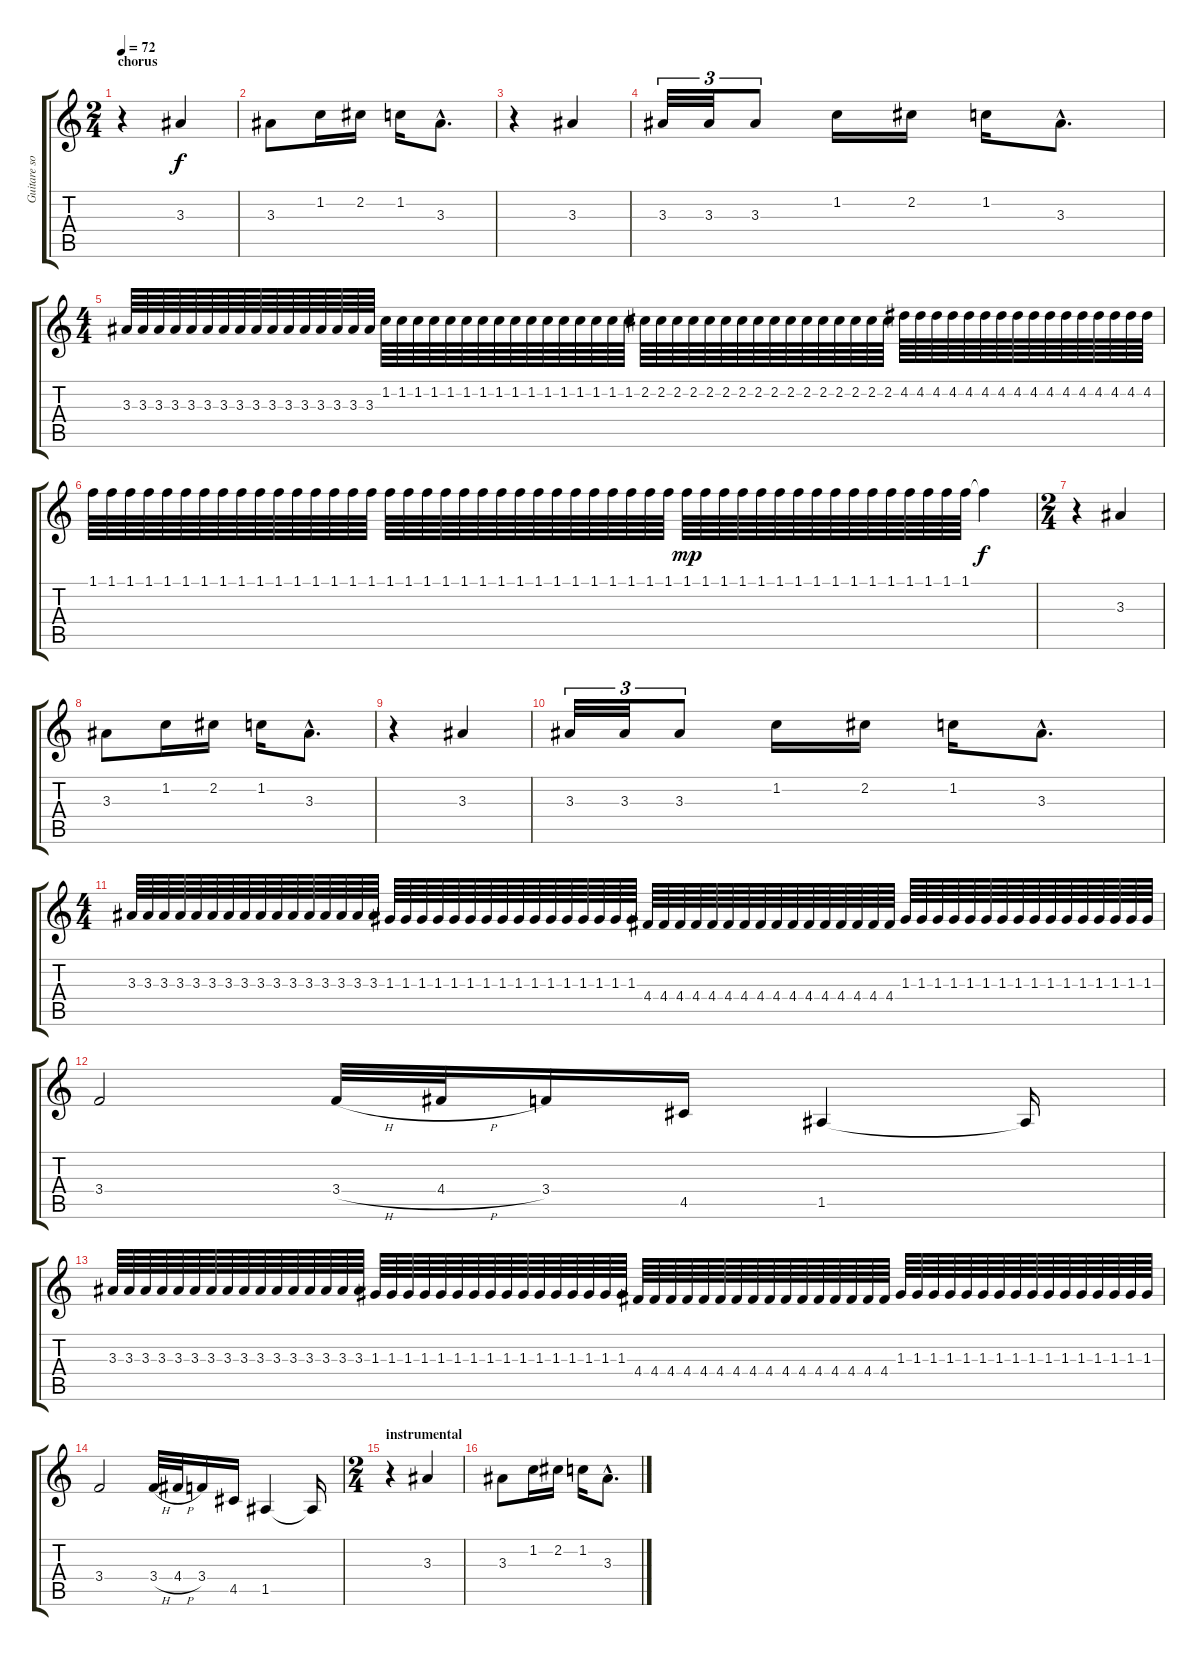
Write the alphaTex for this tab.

\track ("Guitare solo 2" "Guitare so") {instrument acousticguitarnylon}
\staff {score tabs}
\tuning (E4 B3 G3 D3 A2 E2) {hide}
\ts (2 4)
\section ("" "chorus")
\tempo 72
\clef g2
\ks c
r.4{dy f} 3.3.4 |
3.3.8 1.2.16 2.2.16 1.2.16 3.3{hac}.8{d} |
r.4 3.3.4 |
3.3.32{tu (3 2)} 3.3.32{tu (3 2)} 3.3.8{tu (3 2)} 1.2.16 2.2.16 1.2.16 3.3{hac}.8{d} |
\ts (4 4)
3.3.64 3.3.64 3.3.64 3.3.64 3.3.64 3.3.64 3.3.64 3.3.64 3.3.64 3.3.64 3.3.64 3.3.64 3.3.64 3.3.64 3.3.64 3.3.64 1.2.64 1.2.64 1.2.64 1.2.64 1.2.64 1.2.64 1.2.64 1.2.64 1.2.64 1.2.64 1.2.64 1.2.64 1.2.64 1.2.64 1.2.64 1.2.64 2.2.64 2.2.64 2.2.64 2.2.64 2.2.64 2.2.64 2.2.64 2.2.64 2.2.64 2.2.64 2.2.64 2.2.64 2.2.64 2.2.64 2.2.64 2.2.64 4.2.64 4.2.64 4.2.64 4.2.64 4.2.64 4.2.64 4.2.64 4.2.64 4.2.64 4.2.64 4.2.64 4.2.64 4.2.64 4.2.64 4.2.64 4.2.64 |
1.1.64 1.1.64 1.1.64 1.1.64 1.1.64 1.1.64 1.1.64 1.1.64 1.1.64 1.1.64 1.1.64 1.1.64 1.1.64 1.1.64 1.1.64 1.1.64 1.1.64 1.1.64 1.1.64 1.1.64 1.1.64 1.1.64 1.1.64 1.1.64 1.1.64 1.1.64 1.1.64 1.1.64 1.1.64 1.1.64 1.1.64 1.1.64 1.1.64{dy mp} 1.1.64 1.1.64 1.1.64 1.1.64 1.1.64 1.1.64 1.1.64 1.1.64 1.1.64 1.1.64 1.1.64 1.1.64 1.1.64 1.1.64 1.1.64 1.1{t}.4{dy f} |
\ts (2 4)
r.4 3.3.4 |
3.3.8 1.2.16 2.2.16 1.2.16 3.3{hac}.8{d} |
r.4 3.3.4 |
3.3.32{tu (3 2)} 3.3.32{tu (3 2)} 3.3.8{tu (3 2)} 1.2.16 2.2.16 1.2.16 3.3{hac}.8{d} |
\ts (4 4)
3.3.64 3.3.64 3.3.64 3.3.64 3.3.64 3.3.64 3.3.64 3.3.64 3.3.64 3.3.64 3.3.64 3.3.64 3.3.64 3.3.64 3.3.64 3.3.64 1.3.64 1.3.64 1.3.64 1.3.64 1.3.64 1.3.64 1.3.64 1.3.64 1.3.64 1.3.64 1.3.64 1.3.64 1.3.64 1.3.64 1.3.64 1.3.64 4.4.64 4.4.64 4.4.64 4.4.64 4.4.64 4.4.64 4.4.64 4.4.64 4.4.64 4.4.64 4.4.64 4.4.64 4.4.64 4.4.64 4.4.64 4.4.64 1.3.64 1.3.64 1.3.64 1.3.64 1.3.64 1.3.64 1.3.64 1.3.64 1.3.64 1.3.64 1.3.64 1.3.64 1.3.64 1.3.64 1.3.64 1.3.64 |
3.4.2 3.4{h}.32 4.4{h}.32 3.4.16 4.5.16 1.5.4 1.5{t}.16 |
3.3.64 3.3.64 3.3.64 3.3.64 3.3.64 3.3.64 3.3.64 3.3.64 3.3.64 3.3.64 3.3.64 3.3.64 3.3.64 3.3.64 3.3.64 3.3.64 1.3.64 1.3.64 1.3.64 1.3.64 1.3.64 1.3.64 1.3.64 1.3.64 1.3.64 1.3.64 1.3.64 1.3.64 1.3.64 1.3.64 1.3.64 1.3.64 4.4.64 4.4.64 4.4.64 4.4.64 4.4.64 4.4.64 4.4.64 4.4.64 4.4.64 4.4.64 4.4.64 4.4.64 4.4.64 4.4.64 4.4.64 4.4.64 1.3.64 1.3.64 1.3.64 1.3.64 1.3.64 1.3.64 1.3.64 1.3.64 1.3.64 1.3.64 1.3.64 1.3.64 1.3.64 1.3.64 1.3.64 1.3.64 |
3.4.2 3.4{h}.32 4.4{h}.32 3.4.16 4.5.16 1.5.4 1.5{t}.16 |
\ts (2 4)
\section ("" "instrumental")
r.4 3.3.4 |
3.3.8 1.2.16 2.2.16 1.2.16 3.3{hac}.8{d}
